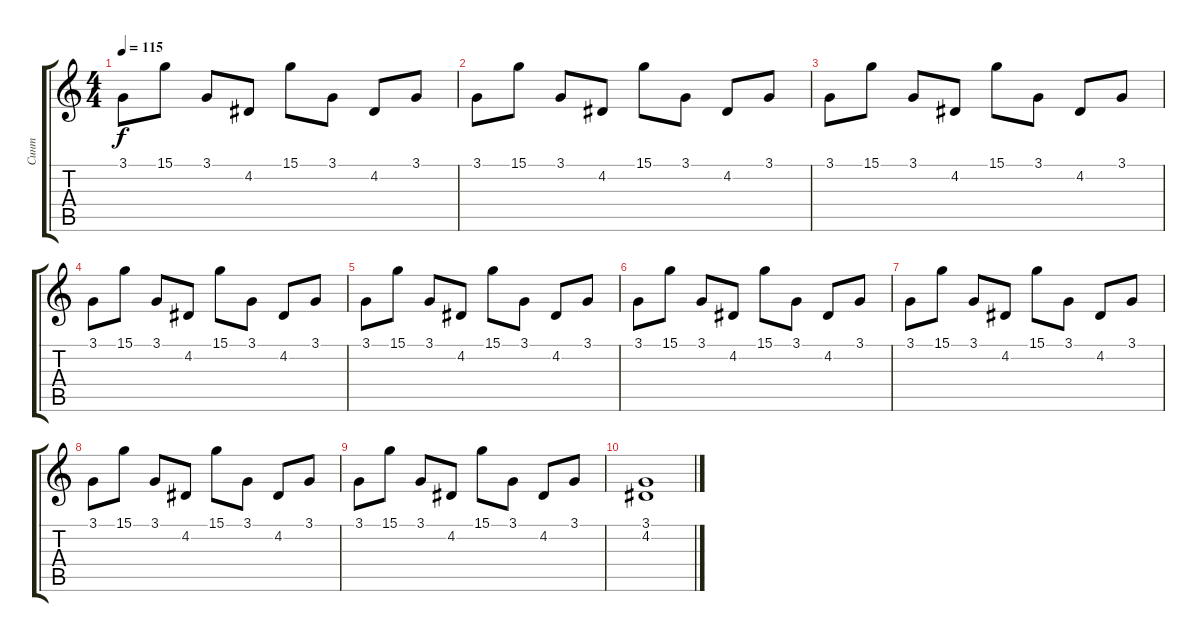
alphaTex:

\track ("Синт" "Синт") {instrument pizzicatostrings}
\staff {score tabs}
\tuning (E4 B3 G3 D3 A2 E2) {hide}
\ts (4 4)
\tempo 115
\clef g2
\ks c
3.1.8{dy f} 15.1.8 3.1.8 4.2.8 15.1.8 3.1.8 4.2.8 3.1.8 |
3.1.8 15.1.8 3.1.8 4.2.8 15.1.8 3.1.8 4.2.8 3.1.8 |
3.1.8 15.1.8 3.1.8 4.2.8 15.1.8 3.1.8 4.2.8 3.1.8 |
3.1.8 15.1.8 3.1.8 4.2.8 15.1.8 3.1.8 4.2.8 3.1.8 |
3.1.8 15.1.8 3.1.8 4.2.8 15.1.8 3.1.8 4.2.8 3.1.8 |
3.1.8 15.1.8 3.1.8 4.2.8 15.1.8 3.1.8 4.2.8 3.1.8 |
3.1.8 15.1.8 3.1.8 4.2.8 15.1.8 3.1.8 4.2.8 3.1.8 |
3.1.8 15.1.8 3.1.8 4.2.8 15.1.8 3.1.8 4.2.8 3.1.8 |
3.1.8 15.1.8 3.1.8 4.2.8 15.1.8 3.1.8 4.2.8 3.1.8 |
(3.1 4.2).1
